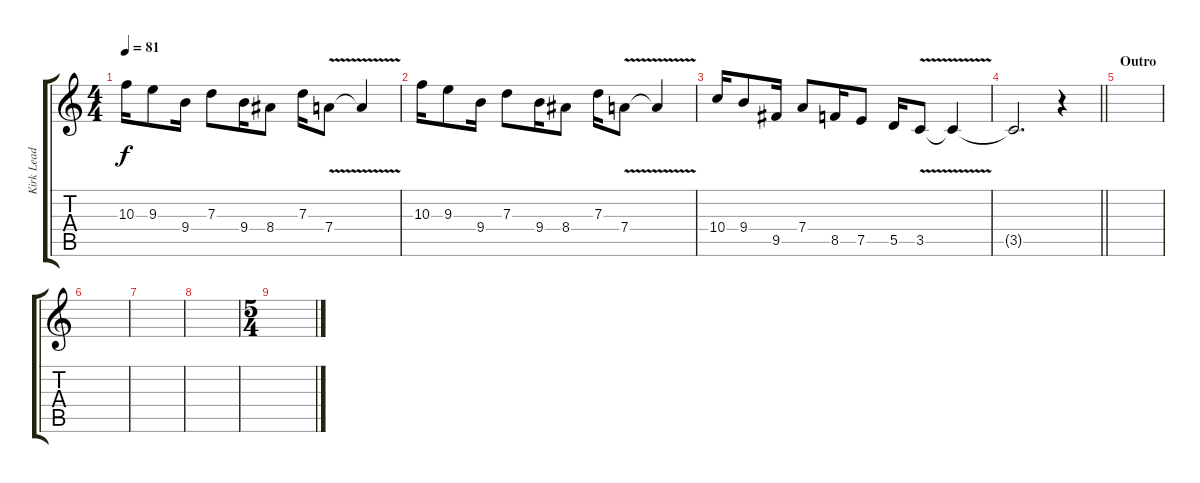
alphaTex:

\track ("Kirk Lead 1" "Kirk Lead ") {instrument distortionguitar}
\staff {score tabs}
\tuning (E4 B3 G3 D3 A2 E2) {hide}
\ts (4 4)
\tempo 81
\clef g2
\ks c
10.3.16{dy f} 9.3.8 9.4.16 7.3.8 9.4.16 8.4.8 7.3.16 7.4{v}.8 7.4{t}.4 |
10.3.16 9.3.8 9.4.16 7.3.8 9.4.16 8.4.8 7.3.16 7.4{v}.8 7.4{t}.4 |
10.4.16 9.4.8 9.5.16 7.4.8 8.5.16 7.5.8 5.5.16 3.5{v}.8 3.5{t}.4 |
\barLineRight lightlight
3.5{t}.2{d} r.4 |
\section ("" "Outro")
|
|
|
|
\ts (5 4)
